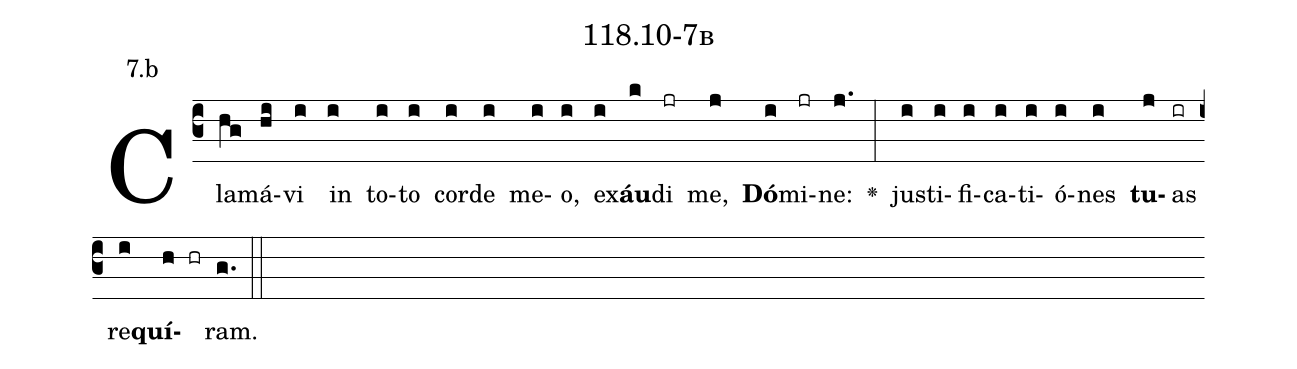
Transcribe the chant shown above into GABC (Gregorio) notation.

name: 118.10-7b;
annotation: 7.b;
%%
(c3)Cla(hg)má(hi)vi(i) in(i) to(i)to(i) cor(i)de(i) me(i)o,(i) ex(i)<b>áu</b>(k)di(jr) me,(j) <b>Dó</b>(i)mi(jr)ne:(j.) <v>\greheightstar</v>(:) jus(i)ti(i)fi(i)ca(i)ti(i)ó(i)nes(i) <b>tu</b>(j)as(ir) re(i)<b>quí</b>(h hr)ram.(g.) (::)


%E(i) u(i) o(j) u(i) a(h) e.(g.) (::)
